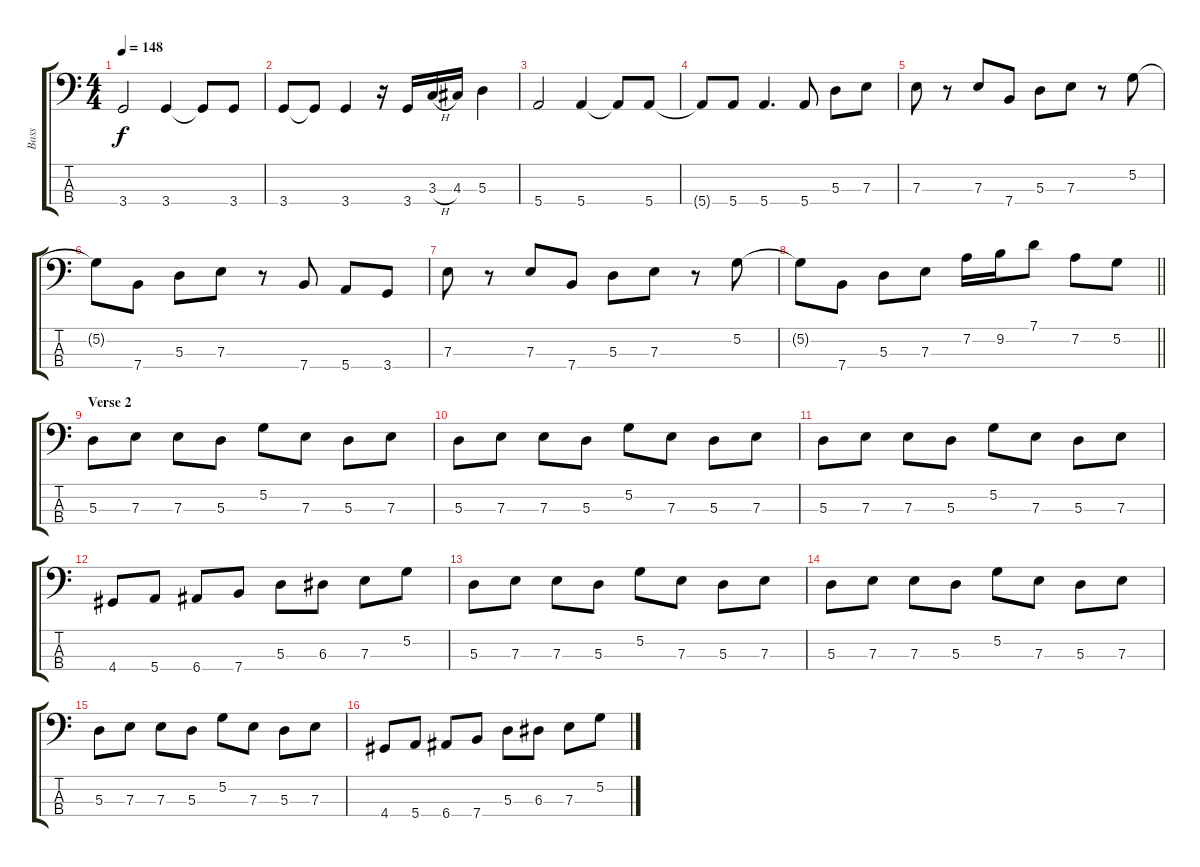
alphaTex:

\track ("Bass" "Bass") {instrument electricbasspick}
\staff {score tabs}
\tuning (G2 D2 A1 E1) {hide}
\ts (4 4)
\tempo 148
\clef f4
\ks c
3.4.2{dy f} 3.4.4 3.4{t}.8 3.4.8 |
3.4.8 3.4{t}.8 3.4.4 r.16 3.4.16 3.3{h}.16 4.3.16 5.3.4 |
5.4.2 5.4.4 5.4{t}.8 5.4.8 |
5.4{t}.8 5.4.8 5.4.4{d} 5.4.8 5.3.8 7.3.8 |
7.3.8 r.8 7.3.8 7.4.8 5.3.8 7.3.8 r.8 5.2.8 |
5.2{t}.8 7.4.8 5.3.8 7.3.8 r.8 7.4.8 5.4.8 3.4.8 |
7.3.8 r.8 7.3.8 7.4.8 5.3.8 7.3.8 r.8 5.2.8 |
\barLineRight lightlight
5.2{t}.8 7.4.8 5.3.8 7.3.8 7.2.16 9.2.16 7.1.8 7.2.8 5.2.8 |
\section ("" "Verse 2")
5.3.8 7.3.8 7.3.8 5.3.8 5.2.8 7.3.8 5.3.8 7.3.8 |
5.3.8 7.3.8 7.3.8 5.3.8 5.2.8 7.3.8 5.3.8 7.3.8 |
5.3.8 7.3.8 7.3.8 5.3.8 5.2.8 7.3.8 5.3.8 7.3.8 |
4.4.8 5.4.8 6.4.8 7.4.8 5.3.8 6.3.8 7.3.8 5.2.8 |
5.3.8 7.3.8 7.3.8 5.3.8 5.2.8 7.3.8 5.3.8 7.3.8 |
5.3.8 7.3.8 7.3.8 5.3.8 5.2.8 7.3.8 5.3.8 7.3.8 |
5.3.8 7.3.8 7.3.8 5.3.8 5.2.8 7.3.8 5.3.8 7.3.8 |
4.4.8 5.4.8 6.4.8 7.4.8 5.3.8 6.3.8 7.3.8 5.2.8
